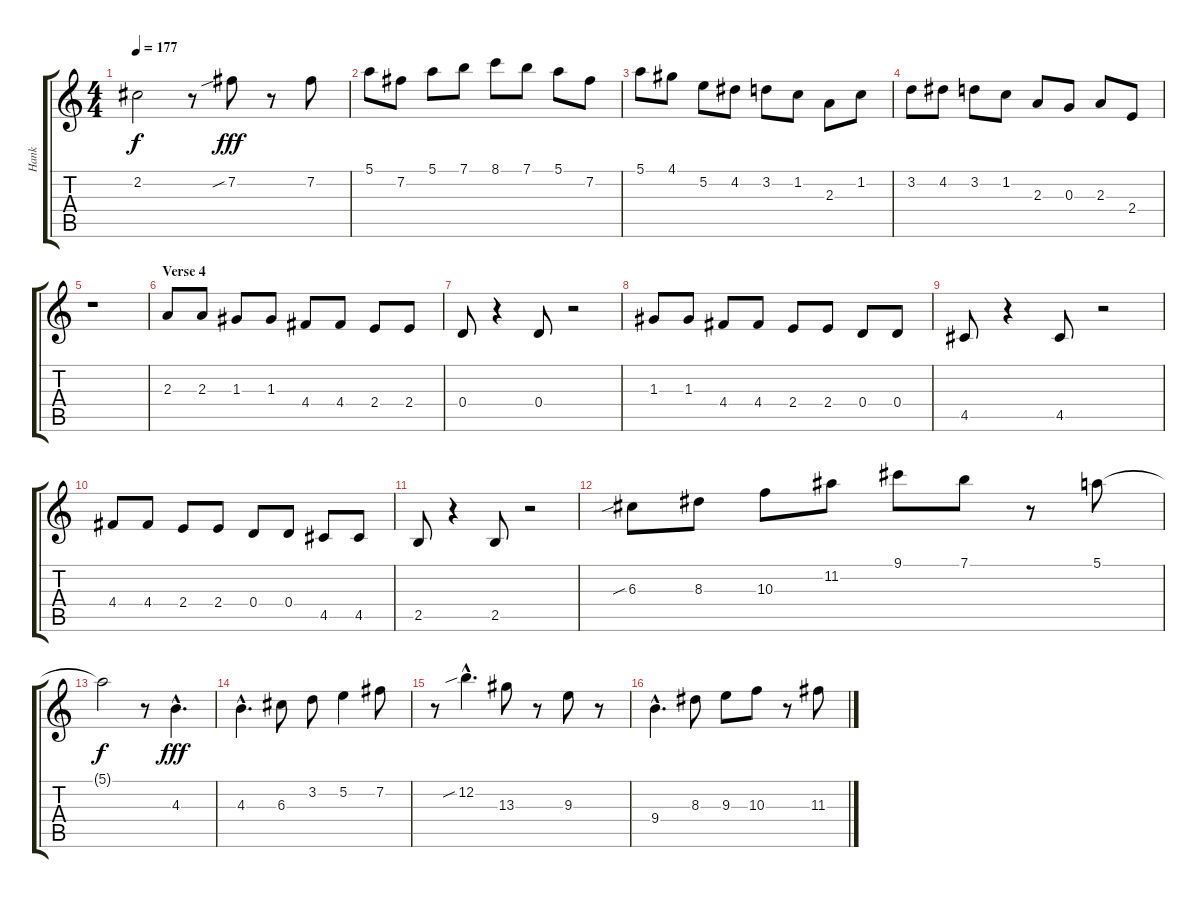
\track ("Hank" "Hank") {instrument electricguitarclean}
\staff {score tabs}
\tuning (E4 B3 G3 D3 A2 E2) {hide}
\ts (4 4)
\tempo 177
\clef g2
\ks c
2.2{t}.2{dy f} r.8 7.2{sib}.8{dy fff} r.8 7.2.8 |
5.1.8 7.2.8 5.1.8 7.1.8 8.1.8 7.1.8 5.1.8 7.2.8 |
5.1.8 4.1.8 5.2.8 4.2.8 3.2.8 1.2.8 2.3.8 1.2.8 |
3.2.8 4.2.8 3.2.8 1.2.8 2.3.8 0.3.8 2.3.8 2.4.8 |
r.1 |
\section ("" "Verse 4")
2.3.8{volume 16 instrument electricguitarmuted} 2.3.8 1.3.8 1.3.8 4.4.8 4.4.8 2.4.8 2.4.8 |
0.4.8 r.4 0.4.8 r.2 |
1.3.8 1.3.8 4.4.8 4.4.8 2.4.8 2.4.8 0.4.8 0.4.8 |
4.5.8 r.4 4.5.8 r.2 |
4.4.8 4.4.8 2.4.8 2.4.8 0.4.8 0.4.8 4.5.8 4.5.8 |
2.5.8 r.4 2.5.8 r.2{volume 16 instrument acousticguitarnylon} |
6.3{sib}.8 8.3.8 10.3.8 11.2.8 9.1.8 7.1.8 r.8 5.1.8 |
5.1{t}.2{dy f} r.8 4.3{hac}.4{d dy fff} |
4.3{hac}.4{d} 6.3.8 3.2.8 5.2.4 7.2.8 |
r.8 12.2{sib hac}.4{d} 13.3.8 r.8 9.3.8 r.8 |
9.4{hac}.4{d} 8.3.8 9.3.8 10.3.8 r.8 11.3.8
